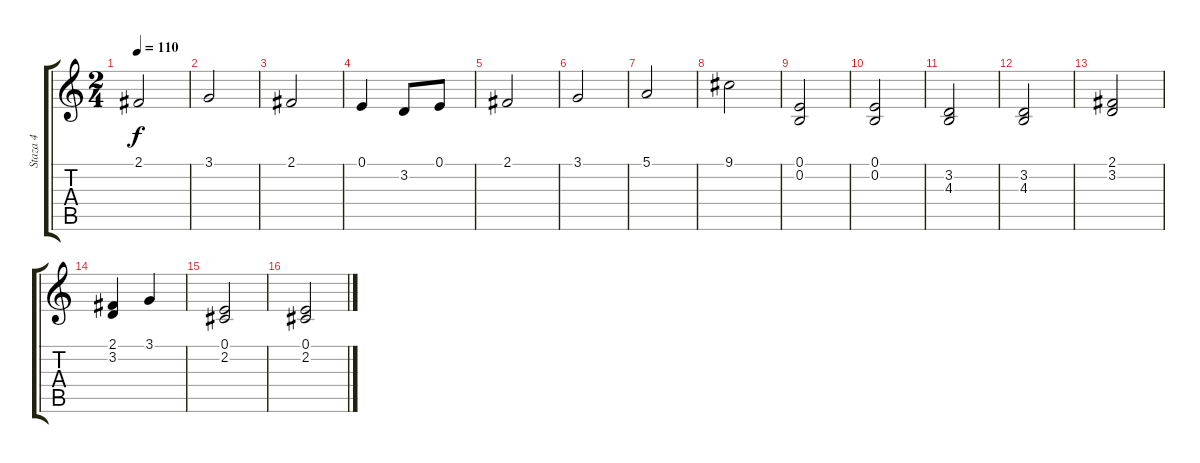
\track ("Staza 4" "Staza 4") {instrument tremolostrings}
\staff {score tabs}
\tuning (E4 B3 G3 D3 A2 E2) {hide}
\ts (2 4)
\tempo 110
\clef g2
\ks c
2.1.2{dy f} |
3.1.2 |
2.1.2 |
0.1.4 3.2.8 0.1.8 |
2.1.2 |
3.1.2 |
5.1.2 |
9.1.2 |
(0.1 0.2).2 |
(0.1 0.2).2 |
(3.2 4.3).2 |
(3.2 4.3).2 |
(2.1 3.2).2 |
(2.1 3.2).4 3.1.4 |
(0.1 2.2).2 |
(0.1 2.2).2
